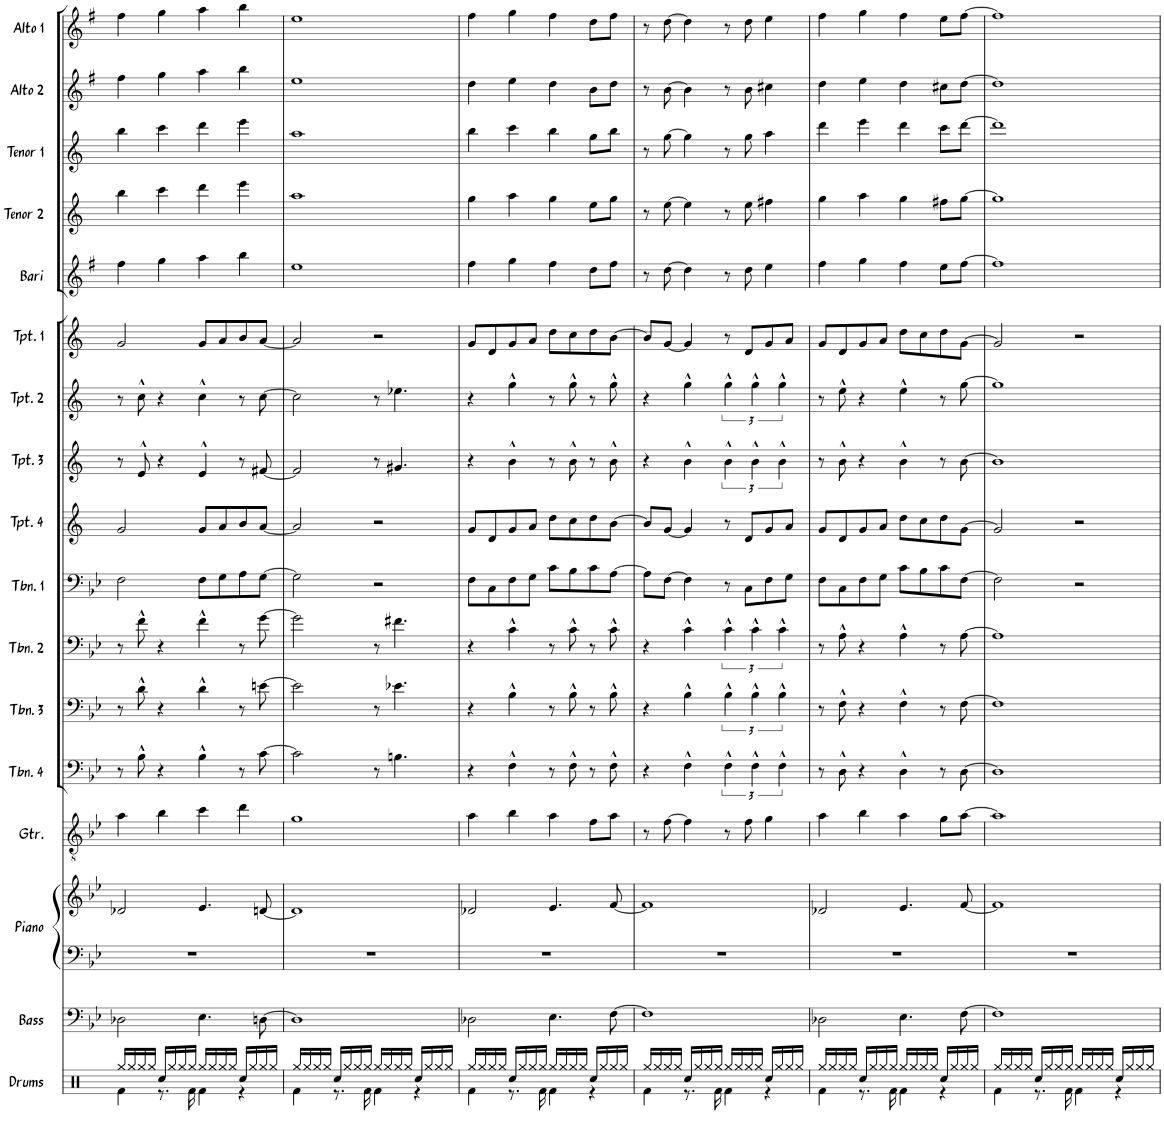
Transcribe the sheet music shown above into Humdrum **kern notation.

**kern	**kern	**kern	**kern	**kern	**kern	**kern	**kern	**kern	**kern	**kern	**kern	**kern	**kern	**kern	**kern	**kern	**kern
*part17	*part16	*part15	*part15	*part14	*part13	*part12	*part11	*part10	*part9	*part8	*part7	*part6	*part5	*part4	*part3	*part2	*part1
*staff18	*staff17	*staff16	*staff15	*staff14	*staff13	*staff12	*staff11	*staff10	*staff9	*staff8	*staff7	*staff6	*staff5	*staff4	*staff3	*staff2	*staff1
*I"Drums	*I"Bass	*I"Piano	*	*I"Guitar	*I"Trombone 4	*I"Trombone 3	*I"Trombone 2	*I"Trombone 1	*I"Trumpet 4	*I"Trumpet 3	*I"Trumpet 2	*I"Trumpet 1	*I"Baritone Sax	*I"Tenor Sax 2	*I"Tenor Sax 1	*I"Alto Sax 2	*I"Alto Sax 1
*I'Drums	*I'Bass	*I'Piano	*	*I'Gtr.	*I'Tbn. 4	*I'Tbn. 3	*I'Tbn. 2	*I'Tbn. 1	*I'Tpt. 4	*I'Tpt. 3	*I'Tpt. 2	*I'Tpt. 1	*I'Bari	*I'Tenor 2	*I'Tenor 1	*I'Alto 2	*I'Alto 1
!!LO:PB:g=z
*clefX	*clefF4	*clefF4	*clefG2	*clefGv2	*clefF4	*clefF4	*clefF4	*clefF4	*clefG2	*clefG2	*clefG2	*clefG2	*clefG2	*clefG2	*clefG2	*clefG2	*clefG2
*	*Trd7c12	*	*	*	*	*	*	*	*Trd1c2	*Trd1c2	*Trd1c2	*Trd1c2	*Trd12c21	*Trd8c14	*Trd8c14	*Trd5c9	*Trd5c9
*k[]	*k[b-e-]	*k[b-e-]	*k[b-e-]	*k[b-e-]	*k[b-e-]	*k[b-e-]	*k[b-e-]	*k[b-e-]	*k[]	*k[]	*k[]	*k[]	*k[f#]	*k[]	*k[]	*k[f#]	*k[f#]
*M4/4	*M4/4	*M4/4	*M4/4	*M4/4	*M4/4	*M4/4	*M4/4	*M4/4	*M4/4	*M4/4	*M4/4	*M4/4	*M4/4	*M4/4	*M4/4	*M4/4	*M4/4
=114	=114	=114	=114	=114	=114	=114	=114	=114	=114	=114	=114	=114	=114	=114	=114	=114	=114
*^	*	*	*	*	*	*	*	*	*	*	*	*	*	*	*	*	*
16Rgg/LL	4Rf\	2D-X\	1r	2d-X/	4a\	8r	8r	8r	2F\	2g/	8r	8r	2g/	4ff#\	4bb\	4bb\	4ff#\	4ff#\
16Rgg/	.	.	.	.	.	.	.	.	.	.	.	.	.	.	.	.	.	.
16Rgg/	.	.	.	.	.	8B-^^\	8d^^\	8f^^\	.	.	8e^^/	8cc^^\	.	.	.	.	.	.
16Rgg/JJ	.	.	.	.	.	.	.	.	.	.	.	.	.	.	.	.	.	.
16Rcc/LL	8.r	.	.	.	4b-\	4r	4r	4r	.	.	4r	4r	.	4gg\	4ccc\	4ccc\	4gg\	4gg\
16Rgg/	.	.	.	.	.	.	.	.	.	.	.	.	.	.	.	.	.	.
16Rgg/	.	.	.	.	.	.	.	.	.	.	.	.	.	.	.	.	.	.
16Rgg/JJ	16Rf\	.	.	.	.	.	.	.	.	.	.	.	.	.	.	.	.	.
16Rgg/LL	4Rf\	4.E-\	.	4.e-/	4cc\	4B-^^\	4d^^\	4f^^\	8F\L	8g/L	4e^^/	4cc^^\	8g/L	4aa\	4ddd\	4ddd\	4aa\	4aa\
16Rgg/	.	.	.	.	.	.	.	.	.	.	.	.	.	.	.	.	.	.
16Rgg/	.	.	.	.	.	.	.	.	8G\	8a/	.	.	8a/	.	.	.	.	.
16Rgg/JJ	.	.	.	.	.	.	.	.	.	.	.	.	.	.	.	.	.	.
16Rcc/LL	4r	.	.	.	4dd\	8r	8r	8r	8A\	8b/	8r	8r	8b/	4bb\	4eee\	4eee\	4bb\	4bb\
16Rgg/	.	.	.	.	.	.	.	.	.	.	.	.	.	.	.	.	.	.
16Rgg/	.	[8Dn\	.	[8dn/	.	[8c\	[8en\	[8g\	[8G\J	[8a/J	[8f#X/	[8cc\	[8a/J	.	.	.	.	.
16Rgg/JJ	.	.	.	.	.	.	.	.	.	.	.	.	.	.	.	.	.	.
=115	=115	=115	=115	=115	=115	=115	=115	=115	=115	=115	=115	=115	=115	=115	=115	=115	=115	=115
16Rgg/LL	4Rf\	1D]	1r	1d]	1g	2c\]	2e\]	2g\]	2G\]	2a/]	2f#/]	2cc\]	2a/]	1ee	1aa	1aa	1ee	1ee
16Rgg/	.	.	.	.	.	.	.	.	.	.	.	.	.	.	.	.	.	.
16Rgg/	.	.	.	.	.	.	.	.	.	.	.	.	.	.	.	.	.	.
16Rgg/JJ	.	.	.	.	.	.	.	.	.	.	.	.	.	.	.	.	.	.
16Rcc/LL	8.r	.	.	.	.	.	.	.	.	.	.	.	.	.	.	.	.	.
16Rgg/	.	.	.	.	.	.	.	.	.	.	.	.	.	.	.	.	.	.
16Rgg/	.	.	.	.	.	.	.	.	.	.	.	.	.	.	.	.	.	.
16Rgg/JJ	16Rf\	.	.	.	.	.	.	.	.	.	.	.	.	.	.	.	.	.
16Rgg/LL	4Rf\	.	.	.	.	8r	8r	8r	2r	2r	8r	8r	2r	.	.	.	.	.
16Rgg/	.	.	.	.	.	.	.	.	.	.	.	.	.	.	.	.	.	.
16Rgg/	.	.	.	.	.	4.Bn\	4.e-X\	4.f#X\	.	.	4.g#X/	4.ee-X\	.	.	.	.	.	.
16Rgg/JJ	.	.	.	.	.	.	.	.	.	.	.	.	.	.	.	.	.	.
16Rcc/LL	4r	.	.	.	.	.	.	.	.	.	.	.	.	.	.	.	.	.
16Rgg/	.	.	.	.	.	.	.	.	.	.	.	.	.	.	.	.	.	.
16Rgg/	.	.	.	.	.	.	.	.	.	.	.	.	.	.	.	.	.	.
16Rgg/JJ	.	.	.	.	.	.	.	.	.	.	.	.	.	.	.	.	.	.
=116	=116	=116	=116	=116	=116	=116	=116	=116	=116	=116	=116	=116	=116	=116	=116	=116	=116	=116
16Rgg/LL	4Rf\	2D-X\	1r	2d-X/	4a\	4r	4r	4r	8F\L	8g/L	4r	4r	8g/L	4ff#\	4gg\	4bb\	4dd\	4ff#\
16Rgg/	.	.	.	.	.	.	.	.	.	.	.	.	.	.	.	.	.	.
16Rgg/	.	.	.	.	.	.	.	.	8C\	8d/	.	.	8d/	.	.	.	.	.
16Rgg/JJ	.	.	.	.	.	.	.	.	.	.	.	.	.	.	.	.	.	.
16Rcc/LL	8.r	.	.	.	4b-\	4F^^\	4B-^^\	4c^^\	8F\	8g/	4b^^\	4gg^^\	8g/	4gg\	4aa\	4ccc\	4ee\	4gg\
16Rgg/	.	.	.	.	.	.	.	.	.	.	.	.	.	.	.	.	.	.
16Rgg/	.	.	.	.	.	.	.	.	8G\J	8a/J	.	.	8a/J	.	.	.	.	.
16Rgg/JJ	16Rf\	.	.	.	.	.	.	.	.	.	.	.	.	.	.	.	.	.
16Rgg/LL	4Rf\	4.E-\	.	4.e-/	4a\	8r	8r	8r	8c\L	8dd\L	8r	8r	8dd\L	4ff#\	4gg\	4bb\	4dd\	4ff#\
16Rgg/	.	.	.	.	.	.	.	.	.	.	.	.	.	.	.	.	.	.
16Rgg/	.	.	.	.	.	8F^^\	8B-^^\	8c^^\	8B-\	8cc\	8b^^\	8gg^^\	8cc\	.	.	.	.	.
16Rgg/JJ	.	.	.	.	.	.	.	.	.	.	.	.	.	.	.	.	.	.
16Rcc/LL	4r	.	.	.	8f\L	8r	8r	8r	8c\	8dd\	8r	8r	8dd\	8dd\L	8ee\L	8gg\L	8b\L	8dd\L
16Rgg/	.	.	.	.	.	.	.	.	.	.	.	.	.	.	.	.	.	.
16Rgg/	.	[8F\	.	[8f/	8a\J	8F^^\	8B-^^\	8c^^\	[8A\J	[8b\J	8b^^\	8gg^^\	[8b\J	8ff#\J	8gg\J	8bb\J	8dd\J	8ff#\J
16Rgg/JJ	.	.	.	.	.	.	.	.	.	.	.	.	.	.	.	.	.	.
=117	=117	=117	=117	=117	=117	=117	=117	=117	=117	=117	=117	=117	=117	=117	=117	=117	=117	=117
16Rgg/LL	4Rf\	1F]	1r	1f]	8r	4r	4r	4r	8A\L]	8b/L]	4r	4r	8b/L]	8r	8r	8r	8r	8r
16Rgg/	.	.	.	.	.	.	.	.	.	.	.	.	.	.	.	.	.	.
16Rgg/	.	.	.	.	[8f\	.	.	.	[8F\J	[8g/J	.	.	[8g/J	[8dd\	[8ee\	[8gg\	[8b\	[8dd\
16Rgg/JJ	.	.	.	.	.	.	.	.	.	.	.	.	.	.	.	.	.	.
16Rcc/LL	8.r	.	.	.	4f\]	4F^^\	4B-^^\	4c^^\	4F\]	4g/]	4b^^\	4gg^^\	4g/]	4dd\]	4ee\]	4gg\]	4b\]	4dd\]
16Rgg/	.	.	.	.	.	.	.	.	.	.	.	.	.	.	.	.	.	.
16Rgg/	.	.	.	.	.	.	.	.	.	.	.	.	.	.	.	.	.	.
16Rgg/JJ	16Rf\	.	.	.	.	.	.	.	.	.	.	.	.	.	.	.	.	.
16Rgg/LL	4Rf\	.	.	.	8r	6F^^\	6B-^^\	6c^^\	8r	8r	6b^^\	6gg^^\	8r	8r	8r	8r	8r	8r
16Rgg/	.	.	.	.	.	.	.	.	.	.	.	.	.	.	.	.	.	.
16Rgg/	.	.	.	.	8f\	.	.	.	8C\L	8d/L	.	.	8d/L	8dd\	8ee\	8gg\	8b\	8dd\
.	.	.	.	.	.	6F^^\	6B-^^\	6c^^\	.	.	6b^^\	6gg^^\	.	.	.	.	.	.
16Rgg/JJ	.	.	.	.	.	.	.	.	.	.	.	.	.	.	.	.	.	.
16Rcc/LL	4r	.	.	.	4g\	.	.	.	8F\	8g/	.	.	8g/	4ee\	4ff#X\	4aa\	4cc#X\	4ee\
16Rgg/	.	.	.	.	.	.	.	.	.	.	.	.	.	.	.	.	.	.
.	.	.	.	.	.	6F^^\	6B-^^\	6c^^\	.	.	6b^^\	6gg^^\	.	.	.	.	.	.
16Rgg/	.	.	.	.	.	.	.	.	8G\J	8a/J	.	.	8a/J	.	.	.	.	.
16Rgg/JJ	.	.	.	.	.	.	.	.	.	.	.	.	.	.	.	.	.	.
=118	=118	=118	=118	=118	=118	=118	=118	=118	=118	=118	=118	=118	=118	=118	=118	=118	=118	=118
16Rgg/LL	4Rf\	2D-X\	1r	2d-X/	4a\	8r	8r	8r	8F\L	8g/L	8r	8r	8g/L	4ff#\	4gg\	4ddd\	4dd\	4ff#\
16Rgg/	.	.	.	.	.	.	.	.	.	.	.	.	.	.	.	.	.	.
16Rgg/	.	.	.	.	.	8D^^\	8F^^\	8A^^\	8C\	8d/	8b^^\	8ee^^\	8d/	.	.	.	.	.
16Rgg/JJ	.	.	.	.	.	.	.	.	.	.	.	.	.	.	.	.	.	.
16Rcc/LL	8.r	.	.	.	4b-\	4r	4r	4r	8F\	8g/	4r	4r	8g/	4gg\	4aa\	4eee\	4ee\	4gg\
16Rgg/	.	.	.	.	.	.	.	.	.	.	.	.	.	.	.	.	.	.
16Rgg/	.	.	.	.	.	.	.	.	8G\J	8a/J	.	.	8a/J	.	.	.	.	.
16Rgg/JJ	16Rf\	.	.	.	.	.	.	.	.	.	.	.	.	.	.	.	.	.
16Rgg/LL	4Rf\	4.E-\	.	4.e-/	4a\	4D^^\	4F^^\	4A^^\	8c\L	8dd\L	4b^^\	4ee^^\	8dd\L	4ff#\	4gg\	4ddd\	4dd\	4ff#\
16Rgg/	.	.	.	.	.	.	.	.	.	.	.	.	.	.	.	.	.	.
16Rgg/	.	.	.	.	.	.	.	.	8B-\	8cc\	.	.	8cc\	.	.	.	.	.
16Rgg/JJ	.	.	.	.	.	.	.	.	.	.	.	.	.	.	.	.	.	.
16Rcc/LL	4r	.	.	.	8g\L	8r	8r	8r	8c\	8dd\	8r	8r	8dd\	8ee\L	8ff#X\L	8ccc\L	8cc#X\L	8ee\L
16Rgg/	.	.	.	.	.	.	.	.	.	.	.	.	.	.	.	.	.	.
16Rgg/	.	[8F\	.	[8f/	[8a\J	[8D\	[8F\	[8A\	[8F\J	[8g\J	[8b\	[8gg\	[8g\J	[8ff#\J	[8gg\J	[8ddd\J	[8dd\J	[8ff#\J
16Rgg/JJ	.	.	.	.	.	.	.	.	.	.	.	.	.	.	.	.	.	.
=119	=119	=119	=119	=119	=119	=119	=119	=119	=119	=119	=119	=119	=119	=119	=119	=119	=119	=119
16Rgg/LL	4Rf\	1F]	1r	1f]	1a]	1D]	1F]	1A]	2F\]	2g/]	1b]	1gg]	2g/]	1ff#]	1gg]	1ddd]	1dd]	1ff#]
16Rgg/	.	.	.	.	.	.	.	.	.	.	.	.	.	.	.	.	.	.
16Rgg/	.	.	.	.	.	.	.	.	.	.	.	.	.	.	.	.	.	.
16Rgg/JJ	.	.	.	.	.	.	.	.	.	.	.	.	.	.	.	.	.	.
16Rcc/LL	8.r	.	.	.	.	.	.	.	.	.	.	.	.	.	.	.	.	.
16Rgg/	.	.	.	.	.	.	.	.	.	.	.	.	.	.	.	.	.	.
16Rgg/	.	.	.	.	.	.	.	.	.	.	.	.	.	.	.	.	.	.
16Rgg/JJ	16Rf\	.	.	.	.	.	.	.	.	.	.	.	.	.	.	.	.	.
16Rgg/LL	4Rf\	.	.	.	.	.	.	.	2r	2r	.	.	2r	.	.	.	.	.
16Rgg/	.	.	.	.	.	.	.	.	.	.	.	.	.	.	.	.	.	.
16Rgg/	.	.	.	.	.	.	.	.	.	.	.	.	.	.	.	.	.	.
16Rgg/JJ	.	.	.	.	.	.	.	.	.	.	.	.	.	.	.	.	.	.
16Rcc/LL	4r	.	.	.	.	.	.	.	.	.	.	.	.	.	.	.	.	.
16Rgg/	.	.	.	.	.	.	.	.	.	.	.	.	.	.	.	.	.	.
16Rgg/	.	.	.	.	.	.	.	.	.	.	.	.	.	.	.	.	.	.
16Rgg/JJ	.	.	.	.	.	.	.	.	.	.	.	.	.	.	.	.	.	.
*v	*v	*	*	*	*	*	*	*	*	*	*	*	*	*	*	*	*	*
=	=	=	=	=	=	=	=	=	=	=	=	=	=	=	=	=	=
*-	*-	*-	*-	*-	*-	*-	*-	*-	*-	*-	*-	*-	*-	*-	*-	*-	*-
